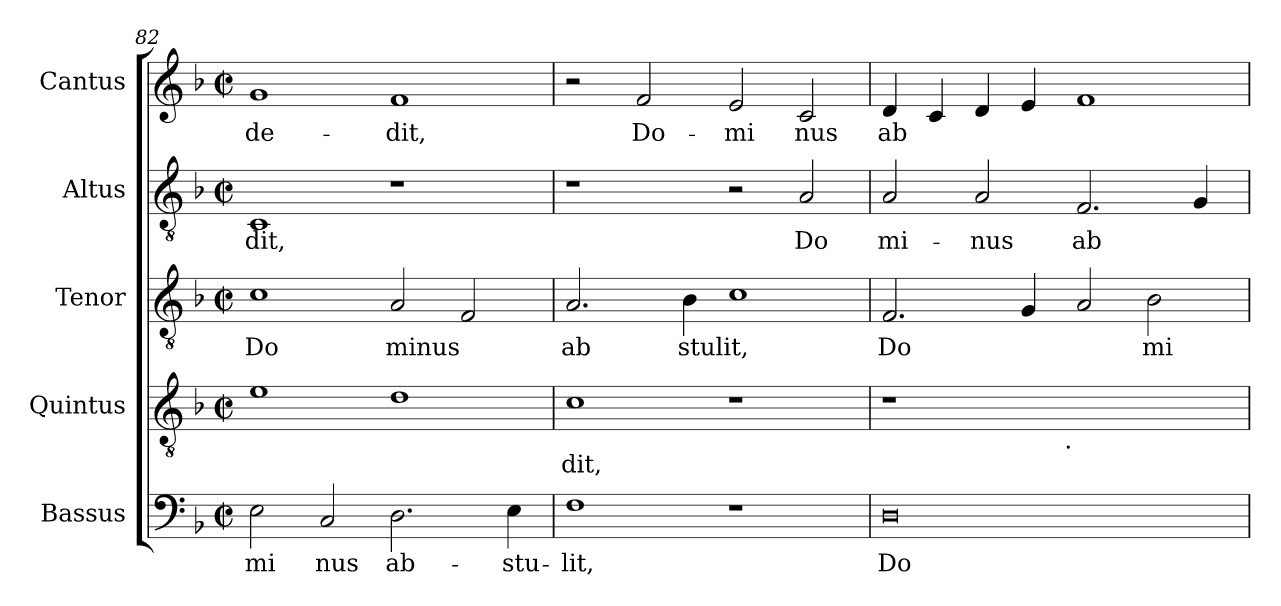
**kern	**text	**kern	**text	**kern	**text	**kern	**text	**kern	**text
*part5	*part5	*part4	*part4	*part3	*part3	*part2	*part2	*part1	*part1
*staff5	*staff5	*staff4	*staff4	*staff3	*staff3	*staff2	*staff2	*staff1	*staff1
*I"Bassus	*	*I"Quintus	*	*I"Tenor	*	*I"Altus	*	*I"Cantus	*
*clefF4	*	*clefGv2	*	*clefGv2	*	*clefGv2	*	*clefG2	*
*k[b-]	*	*k[b-]	*	*k[b-]	*	*k[b-]	*	*k[b-]	*
*F:	*	*F:	*	*F:	*	*F:	*	*F:	*
*M2/2	*	*M2/2	*	*M2/2	*	*M2/2	*	*M2/2	*
*met(c|)	*	*met(c|)	*	*met(c|)	*	*met(c|)	*	*met(c|)	*
=82	=82	=82	=82	=82	=82	=82	=82	=82	=82
!	!LO:LY:b:cj	!	!LO:LY:b:cj	!	!LO:LY:b:cj	!	!LO:LY:b:cj	!	!LO:LY:b:cj
2E\	-mi	1e	--	1c	Do	1C	dit,	1g	de-
!	!LO:LY:b:cj	!	!	!	!	!	!	!	!
2C/	nus	.	.	.	.	.	.	.	.
!	!LO:LY:b:cj	!	!LO:LY:b:cj	!	!LO:LY:b:cj	!	!	!	!LO:LY:b:cj
2.D\	ab-	1d	--	2A/	minus	1r	.	1f	-dit,
!	!	!	!	!	!LO:LY:b:cj	!	!	!	!
.	.	.	.	2F/	.	.	.	.	.
!	!LO:LY:b:cj	!	!	!	!	!	!	!	!
4E\	-stu-	.	.	.	.	.	.	.	.
=83	=83	=83	=83	=83	=83	=83	=83	=83	=83
!	!LO:LY:b:cj	!	!LO:LY:b:cj	!	!LO:LY:b:cj	!	!	!	!
1F	-lit,	1c	-dit,	2.A/	ab	1r	.	2r	.
!	!	!	!	!	!	!	!	!	!LO:LY:b:cj
.	.	.	.	.	.	.	.	2f/	Do-
!	!	!	!	!	!LO:LY:b:cj	!	!	!	!
.	.	.	.	4B-\	stulit,	.	.	.	.
!	!	!	!	!	!LO:LY:b:cj	!	!	!	!LO:LY:b:cj
1r	.	1r	.	1c	.	2r	.	2e/	-mi
!	!	!	!	!	!	!	!LO:LY:b:cj	!	!LO:LY:b:cj
.	.	.	.	.	.	2A/	Do	2c/	nus
!!LO:LB:g=z
=84	=84	=84	=84	=84	=84	=84	=84	=84	=84
!	!LO:LY:b:cj	!	!	!	!LO:LY:b:cj	!	!LO:LY:b:cj	!	!LO:LY:b:cj
*	*	*^	*	*	*	*	*	*	*
0D	Do	1r	2ryy	.	2.F/	Do	2A/	mi-	4d/	ab-
!	!	!	!	!	!	!	!	!	!	!LO:LY:b:cj
.	.	.	.	.	.	.	.	.	4c/	--
!	!	!	!	!	!	!	!	!LO:LY:b:cj	!	!LO:LY:b:cj
.	.	.	4...ryy	.	.	.	2A/	-nus	4d/	--
!	!	!	!	!	!	!LO:LY:b:cj	!	!	!	!LO:LY:b:cj
.	.	.	.	.	4G/	.	.	.	4e/	--
!	!	!	!LO:TX:b:t=.	!	!	!	!	!	!	!
.	.	.	1ryy	.	.	.	.	.	.	.
!	!	!	!	!	!	!LO:LY:b:cj	!	!LO:LY:b:cj	!	!LO:LY:b:cj
.	.	1ryy	.	.	2A/	.	2.F/	ab-	1f	--
!	!	!	!	!	!	!LO:LY:b:cj	!	!	!	!
.	.	.	.	.	2B-\	mi	.	.	.	.
!	!	!	!	!	!	!	!	!LO:LY:b:cj	!	!
.	.	.	.	.	.	.	4G/	--	.	.
.	.	.	32ryy	.	.	.	.	.	.	.
*	*	*v	*v	*	*	*	*	*	*	*
=	=	=	=	=	=	=	=	=	=
*-	*-	*-	*-	*-	*-	*-	*-	*-	*-
